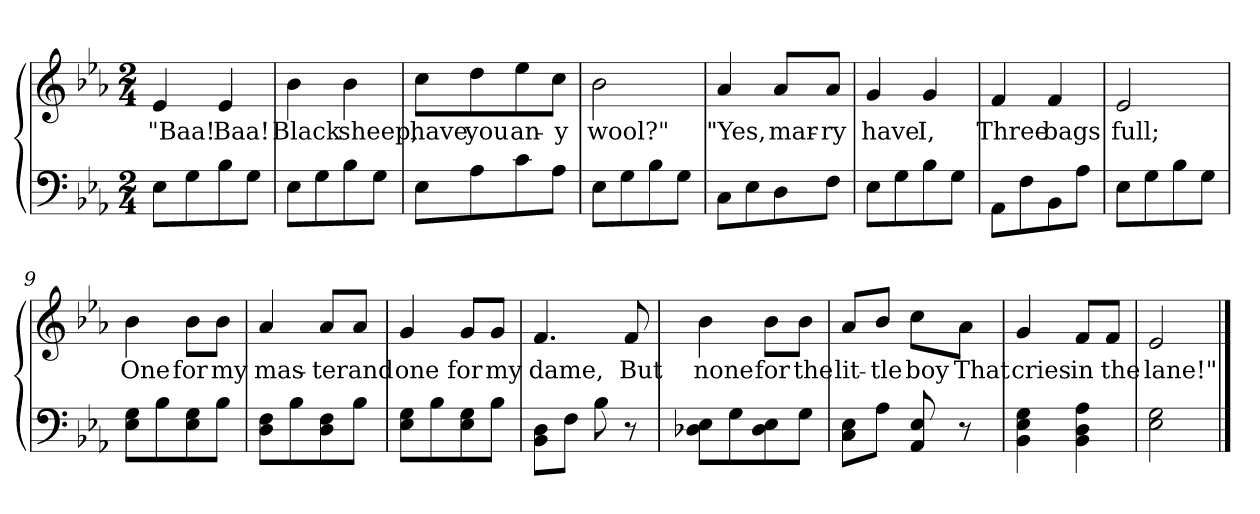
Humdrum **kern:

**kern	**kern	**text
*part1	*part1	*part1
*staff2	*staff1	*staff1
*clefF4	*clefG2	*
*k[b-e-a-]	*k[b-e-a-]	*
*E-:	*E-:	*
*M2/4	*M2/4	*
=1	=1	=1
!	!	!LO:LY:b
8E-\L	4e-/	"Baa!
8G\	.	.
!	!	!LO:LY:b
8B-\	4e-/	Baa!
8G\J	.	.
=2	=2	=2
!	!	!LO:LY:b
8E-\L	4b-\	Black
8G\	.	.
!	!	!LO:LY:b
8B-\	4b-\	sheep,
8G\J	.	.
=3	=3	=3
!	!	!LO:LY:b
8E-\L	8cc\L	have
!	!	!LO:LY:b
8A-\	8dd\	you
!	!	!LO:LY:b
8c\	8ee-\	an-
!	!	!LO:LY:b
8A-\J	8cc\J	-y
=4	=4	=4
!	!	!LO:LY:b
8E-\L	2b-\	wool?"
8G\	.	.
8B-\	.	.
8G\J	.	.
=5	=5	=5
!	!	!LO:LY:b
8C\L	4a-/	"Yes,
8E-\	.	.
!	!	!LO:LY:b
8D\	8a-/L	mar-
!	!	!LO:LY:b
8F\J	8a-/J	-ry
!!LO:LB:g=z
=6	=6	=6
!	!	!LO:LY:b
8E-\L	4g/	have
8G\	.	.
!	!	!LO:LY:b
8B-\	4g/	I,
8G\J	.	.
=7	=7	=7
!	!	!LO:LY:b
8AA-\L	4f/	Three
8F\	.	.
!	!	!LO:LY:b
8BB-\	4f/	bags
8A-\J	.	.
=8	=8	=8
!	!	!LO:LY:b
8E-\L	2e-/	full;
8G\	.	.
8B-\	.	.
8G\J	.	.
=9	=9	=9
!	!	!LO:LY:b
8E-\ 8G\L	4b-\	One
8B-\	.	.
!	!	!LO:LY:b
8E-\ 8G\	8b-\L	for
!	!	!LO:LY:b
8B-\J	8b-\J	my
=10	=10	=10
!	!	!LO:LY:b
8D\ 8F\L	4a-/	mas-
8B-\	.	.
!	!	!LO:LY:b
8D\ 8F\	8a-/L	-ter
!	!	!LO:LY:b
8B-\J	8a-/J	and
=11	=11	=11
!	!	!LO:LY:b
8E-\ 8G\L	4g/	one
8B-\	.	.
!	!	!LO:LY:b
8E-\ 8G\	8g/L	for
!	!	!LO:LY:b
8B-\J	8g/J	my
!!LO:LB:g=z
=12	=12	=12
!	!	!LO:LY:b
8BB-\ 8D\L	4.f/	dame,
8F\J	.	.
8B-\	.	.
!	!	!LO:LY:b
8r	8f/	But
=13	=13	=13
!	!	!LO:LY:b
8D-X\ 8E-\L	4b-\	none
8G\	.	.
!	!	!LO:LY:b
8D-\ 8E-\	8b-\L	for
!	!	!LO:LY:b
8G\J	8b-\J	the
=14	=14	=14
!	!	!LO:LY:b
8C\ 8E-\L	8a-/L	lit-
!	!	!LO:LY:b
8A-\J	8b-/J	-tle
!	!	!LO:LY:b
8AA-/ 8E-/	8cc\L	boy
!	!	!LO:LY:b
8r	8a-\J	That
=15	=15	=15
!	!	!LO:LY:b
4BB-\ 4E-\ 4G\	4g/	cries
!	!	!LO:LY:b
4BB-\ 4D\ 4A-\	8f/L	in
!	!	!LO:LY:b
.	8f/J	the
=16	=16	=16
!	!	!LO:LY:b
2E-\ 2G\	2e-/	lane!"
==	==	==
*-	*-	*-
